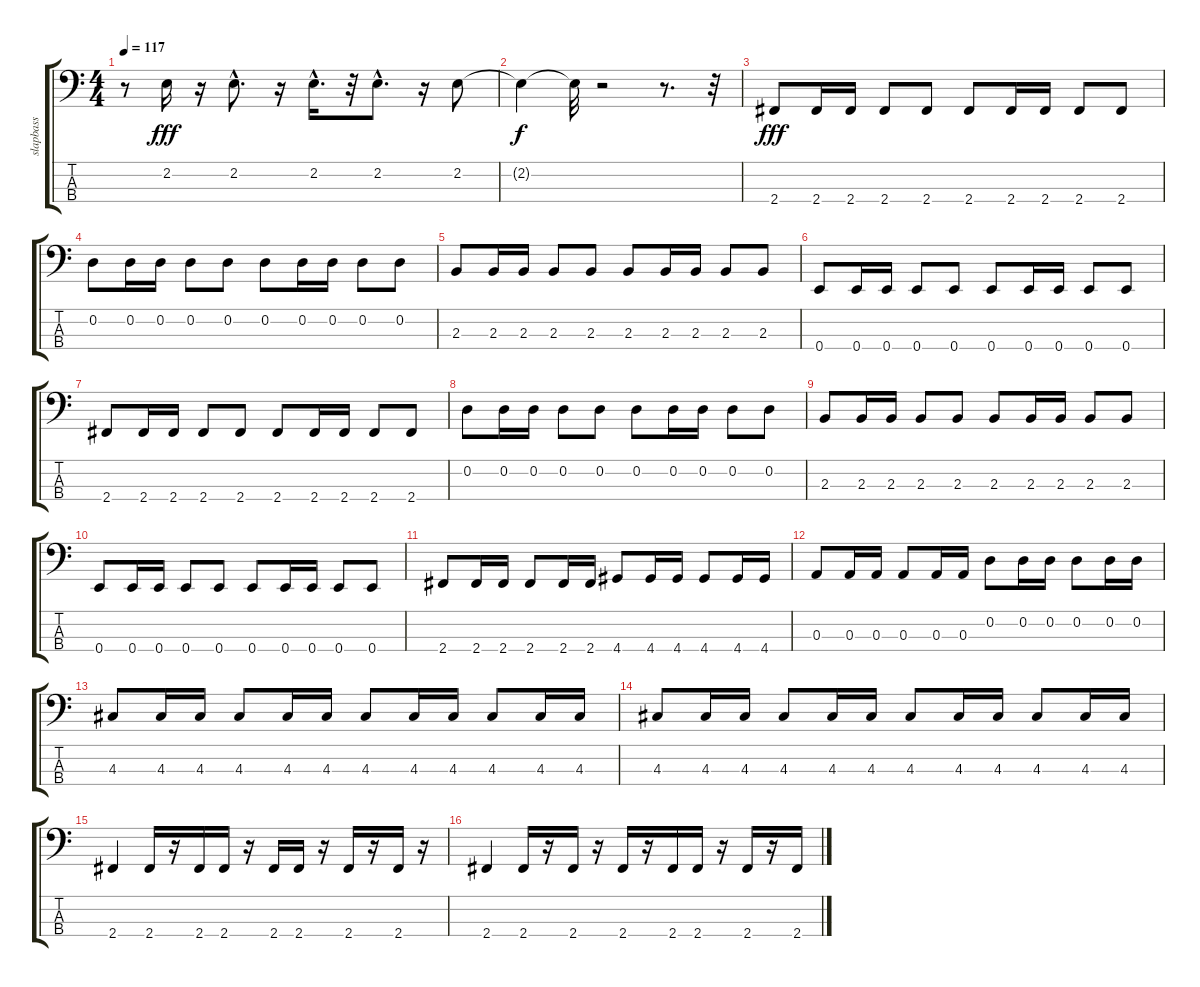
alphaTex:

\track ("slapbass" "slapbass") {instrument electricbasspick}
\staff {score tabs}
\tuning (G2 D2 A1 E1) {hide}
\ts (4 4)
\tempo 117
\clef f4
\ks c
r.8{dy fff} 2.2.16 r.16 2.2{hac}.8{d} r.16 2.2{hac}.16{d} r.32 2.2{hac}.8{d} r.16 2.2.8 |
2.2{t}.4{dy f} 2.2{t}.32 r.2 r.8{d} r.32 |
2.4.8{dy fff} 2.4.16 2.4.16 2.4.8 2.4.8 2.4.8 2.4.16 2.4.16 2.4.8 2.4.8 |
0.2.8 0.2.16 0.2.16 0.2.8 0.2.8 0.2.8 0.2.16 0.2.16 0.2.8 0.2.8 |
2.3.8 2.3.16 2.3.16 2.3.8 2.3.8 2.3.8 2.3.16 2.3.16 2.3.8 2.3.8 |
0.4.8 0.4.16 0.4.16 0.4.8 0.4.8 0.4.8 0.4.16 0.4.16 0.4.8 0.4.8 |
2.4.8 2.4.16 2.4.16 2.4.8 2.4.8 2.4.8 2.4.16 2.4.16 2.4.8 2.4.8 |
0.2.8 0.2.16 0.2.16 0.2.8 0.2.8 0.2.8 0.2.16 0.2.16 0.2.8 0.2.8 |
2.3.8 2.3.16 2.3.16 2.3.8 2.3.8 2.3.8 2.3.16 2.3.16 2.3.8 2.3.8 |
0.4.8 0.4.16 0.4.16 0.4.8 0.4.8 0.4.8 0.4.16 0.4.16 0.4.8 0.4.8 |
2.4.8 2.4.16 2.4.16 2.4.8 2.4.16 2.4.16 4.4.8 4.4.16 4.4.16 4.4.8 4.4.16 4.4.16 |
0.3.8 0.3.16 0.3.16 0.3.8 0.3.16 0.3.16 0.2.8 0.2.16 0.2.16 0.2.8 0.2.16 0.2.16 |
4.3.8 4.3.16 4.3.16 4.3.8 4.3.16 4.3.16 4.3.8 4.3.16 4.3.16 4.3.8 4.3.16 4.3.16 |
4.3.8 4.3.16 4.3.16 4.3.8 4.3.16 4.3.16 4.3.8 4.3.16 4.3.16 4.3.8 4.3.16 4.3.16 |
2.4.4 2.4.16 r.16 2.4.16 2.4.16 r.16 2.4.16 2.4.16 r.16 2.4.16 r.16 2.4.16 r.16 |
2.4.4 2.4.16 r.16 2.4.16 r.16 2.4.16 r.16 2.4.16 2.4.16 r.16 2.4.16 r.16 2.4.16
